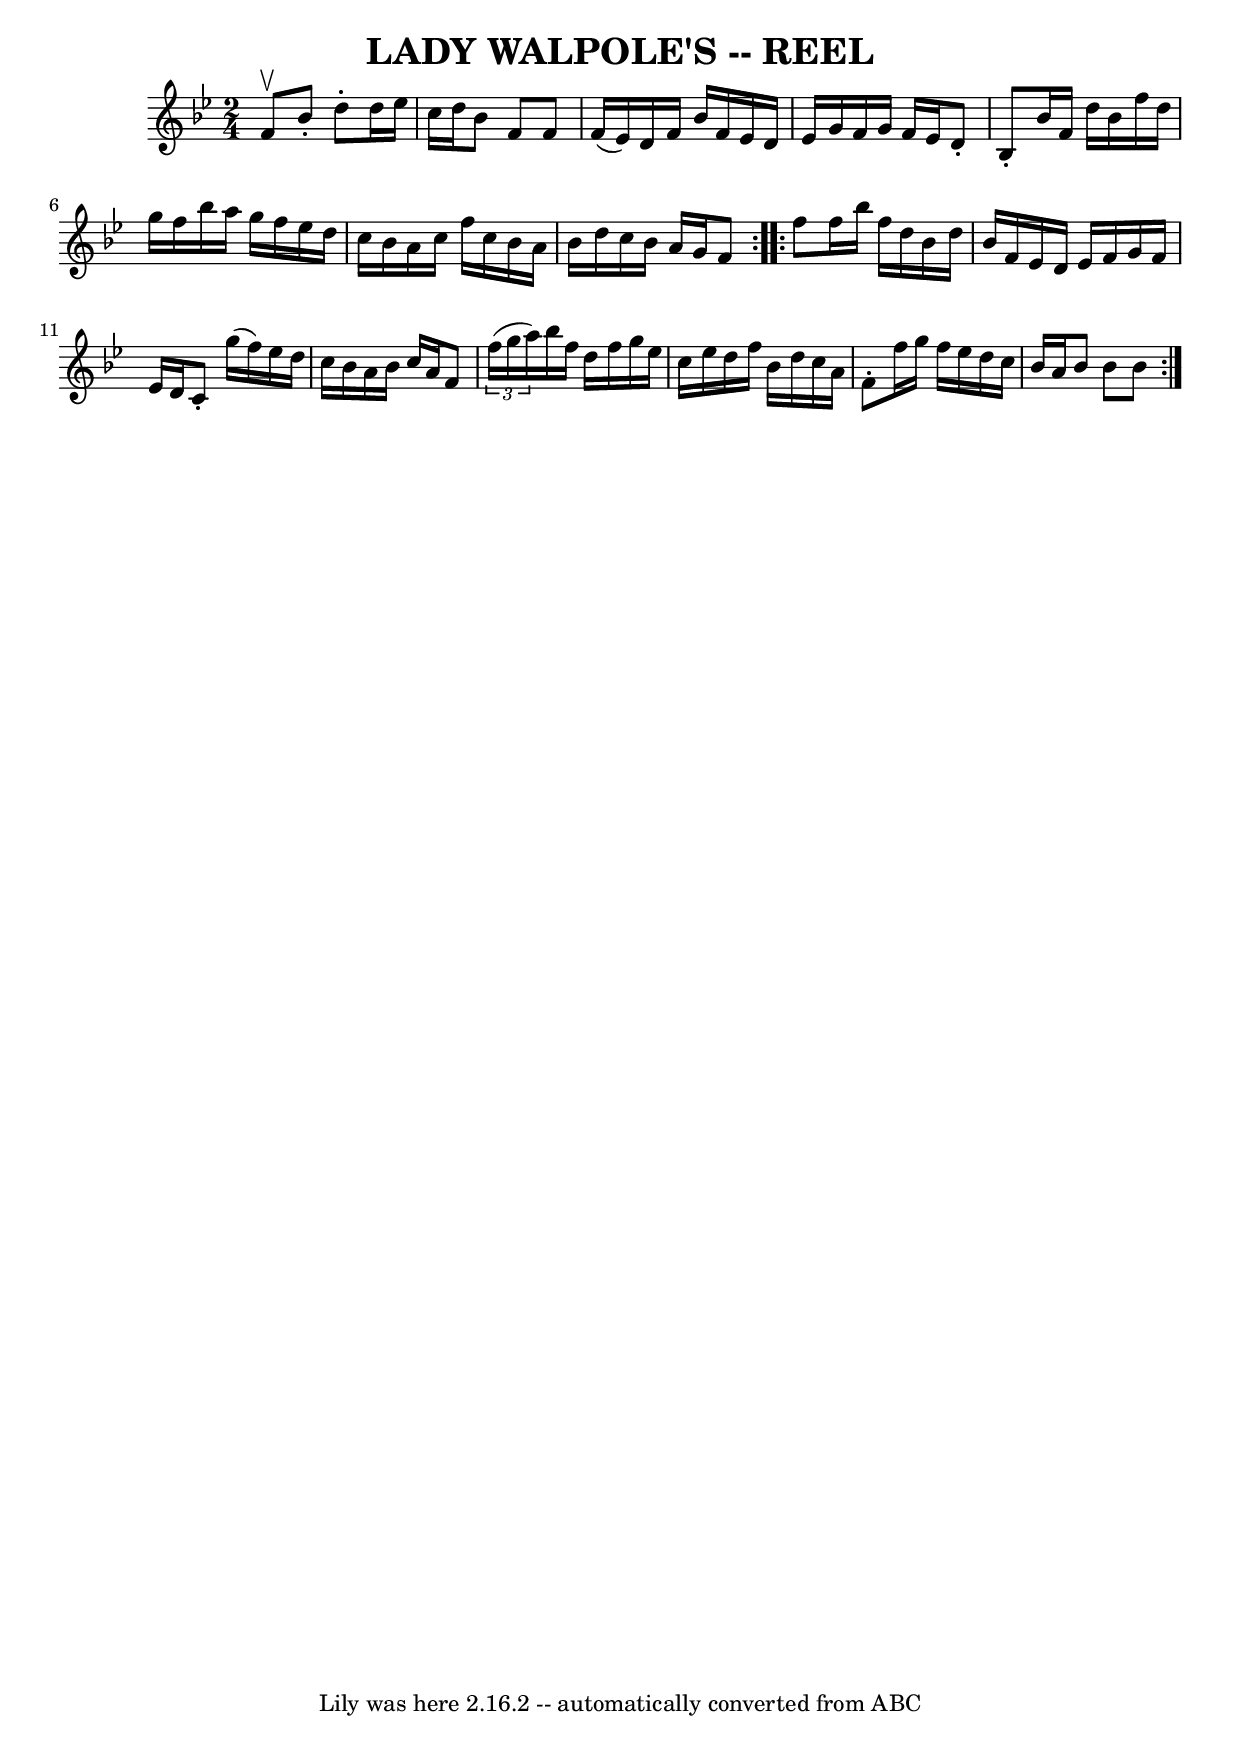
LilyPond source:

\version "2.16.2"
\include "Mammoth.ily"
\header {
  %% book = "Ryan's Mammoth Collection of Fiddle Tunes"
  crossRefNumber = "1"
  footnotes = "\\\\Often called Lady Washington's Reel or Boston Fancy\\\\LADY WALPOLE'S REEL. -- First couple cross over and balance, turn same;\\\\down the centre with partners, and back, (each remain on the others side\\\\of set until the foot) Ladies' chain. -- half promenade, half right and\\\\left to places."
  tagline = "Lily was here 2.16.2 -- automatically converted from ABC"
  title = "LADY WALPOLE'S -- REEL"

}
voicedefault =  {



  \repeat volta 2 {

    \time 2/4 
    \key bes \major f'8^\upbow   |
    bes'8-. d''8-.   
    d''16 ees''16 c''16 d''16    |
    bes'8 f'8 f'8 f'16 (
    ees'16)   |
    d'16 f'16 bes'16 f'16 ees'16 d'16    
    ees'16 g'16    |
    f'16 g'16 f'16 ees'16 d'8-. bes8-. 
    |
    bes'16 f'16 d''16 bes'16 f''16 d''16 g''16    
    f''16    |
    bes''16 a''16 g''16 f''16 ees''16 d''16    
    c''16 bes'16    |
    a'16 c''16 f''16 c''16 bes'16 a'16 
    bes'16 d''16    |
    c''16 bes'16 a'16 g'16 f'8    
  }    
  
  \repeat volta 2 {
    f''8    |
    f''16 bes''16 f''16 d''16    
    bes'16 d''16 bes'16 f'16    |
    ees'16 d'16 ees'16    
    f'16 g'16 f'16 ees'16 d'16    |
    c'8-. g''16 (f''16) ees''16 d''16 c''16 bes'16    |
    a'16 bes'16 c''16  
    a'16 f'8    \times 2/3 { f''16 (g''16 a''16) 
			   }   |
    
    bes''16 f''16 d''16 f''16 g''16 ees''16 c''16 ees''16    
    |
    d''16 f''16 bes'16 d''16 c''16 a'16 f'8-.   
    |
    f''16 g''16 f''16 ees''16 d''16 c''16 bes'16    
    a'16    |
    bes'8 bes'8 bes'8    
  }   

}

\score{
  <<

    \context Staff="default"
    {
      \voicedefault 
      
    }

  >>
  \layout {
    
  }
  \midi {
  }

}
